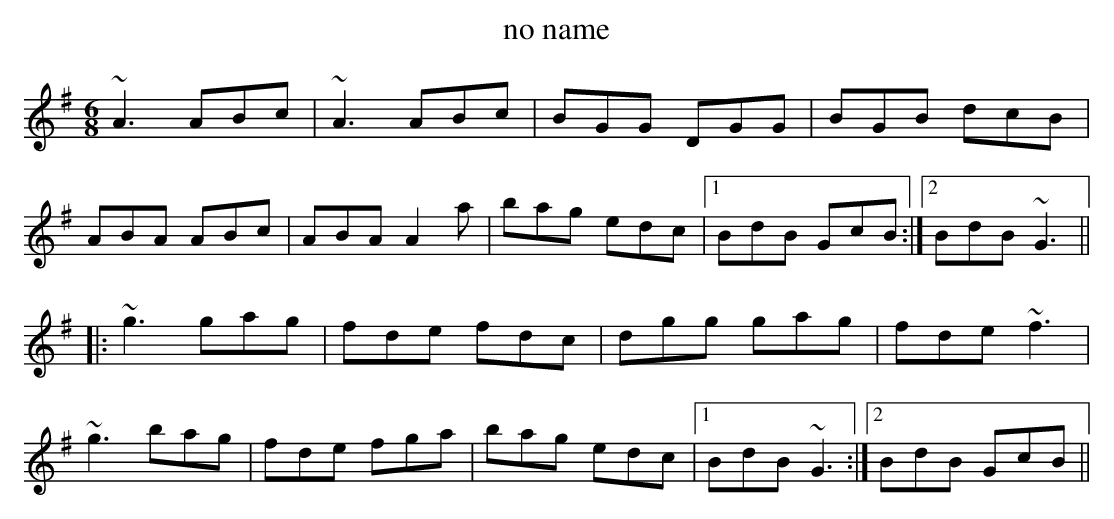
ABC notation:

X:1
T:no name
M:6/8
K:Ador
~A3 ABc|~A3 ABc|BGG DGG|BGB dcB|
ABA ABc|ABA A2a|bag edc|1 BdB GcB:|2 BdB ~G3||
|:~g3 gag|fde fdc|dgg gag|fde ~f3|
~g3 bag|fde fga|bag edc|1 BdB ~G3:|2 BdB GcB||
